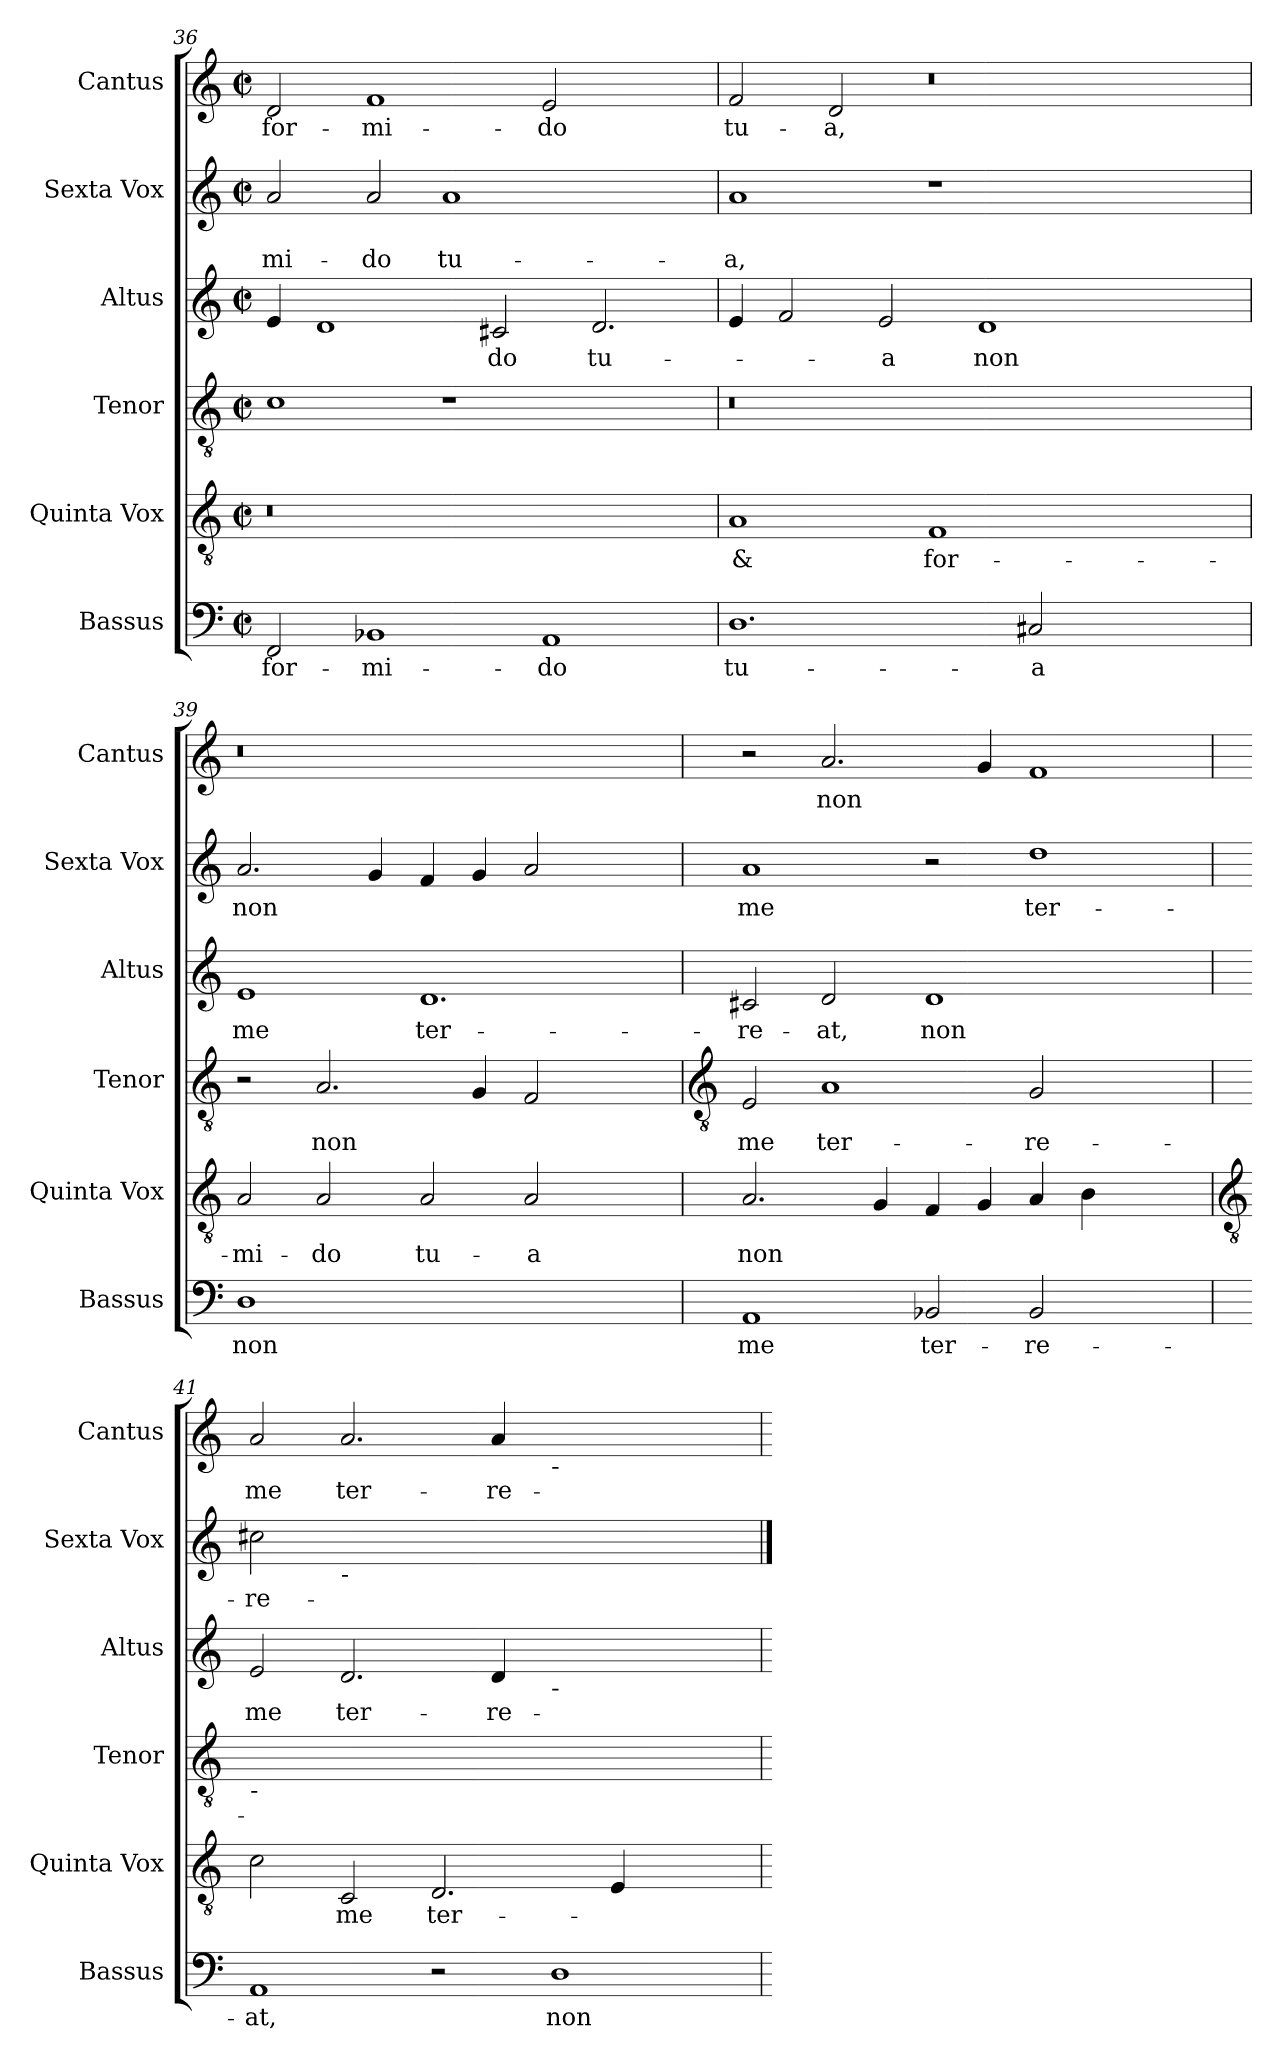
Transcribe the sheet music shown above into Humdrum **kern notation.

**kern	**text	**kern	**text	**kern	**text	**kern	**text	**kern	**text	**text	**kern	**text
*part6	*part6	*part5	*part5	*part4	*part4	*part3	*part3	*part2	*part2	*part2	*part1	*part1
*staff6	*staff6	*staff5	*staff5	*staff4	*staff4	*staff3	*staff3	*staff2	*staff2	*staff2	*staff1	*staff1
*I"Bassus	*	*I"Quinta Vox	*	*I"Tenor	*	*I"Altus	*	*I"Sexta Vox	*	*	*I"Cantus	*
*I'Bassus	*	*I'Quinta Vox	*	*I'Tenor	*	*I'Altus	*	*I'Sexta Vox	*	*	*I'Cantus	*
*clefF4	*	*clefGv2	*	*clefGv2	*	*clefG2	*	*clefG2	*	*	*clefG2	*
*k[]	*	*k[]	*	*k[]	*	*k[]	*	*k[]	*	*	*k[]	*
*C:	*	*C:	*	*C:	*	*C:	*	*C:	*	*	*C:	*
*M4/2	*	*M4/2	*	*M4/2	*	*M4/2	*	*M4/2	*	*	*M4/2	*
*met(c|)	*	*met(c|)	*	*met(c|)	*	*met(c|)	*	*met(c|)	*	*	*met(c|)	*
=36	=36	=36	=36	=36	=36	=36	=36	=36	=36	=36	=36	=36
!	!LO:LY:b	!	!	!	!	!	!	!	!	!LO:LY:b	!	!LO:LY:b
*	*	*	*	*	*	*	*	*	*	*	*^	*
2FF	for-	0r	.	1c	.	4e	.	2a	.	-mi-	2d	1ryy	for-
.	.	.	.	.	.	1d	.	.	.	.	.	.	.
!	!LO:LY:b	!	!	!	!	!	!	!	!	!LO:LY:b	!	!	!LO:LY:b
1BB-X	-mi-	.	.	.	.	.	.	2a	.	-do	1f	.	-mi-
!	!	!	!	!	!	!	!	!	!	!LO:LY:b	!	!	!
.	.	.	.	1r	.	.	.	1a	.	tu-	.	2ryy	.
!	!	!	!	!	!	!	!LO:LY:b	!	!	!	!	!	!
.	.	.	.	.	.	2c#X	-do	.	.	.	.	.	.
!	!LO:LY:b	!	!	!	!	!	!	!	!	!	!	!	!LO:LY:b
1AA	-do	.	.	.	.	.	.	.	.	.	2e	2ryy	-do
!	!	!	!	!	!	!	!LO:LY:b	!	!	!	!	!	!
.	.	.	.	.	.	2.d	tu-	.	.	.	.	.	.
.	.	2ryy	.	2ryy	.	.	.	2ryy	.	.	2ryy	2ryy	.
!!LO:LB:g=z	!!
=38	=38	=38	=38	=38	=38	=38	=38	=38	=38	=38	=38	=38	=38
!	!LO:LY:b	!	!LO:LY:b	!	!	!	!	!	!	!LO:LY:b	!	!	!LO:LY:b
1.D	tu-	1A	&	0r	.	4e	.	1a	.	-a,	2f	0.ryy	tu-
.	.	.	.	.	.	2f	.	.	.	.	.	.	.
!	!	!	!	!	!	!	!	!	!	!	!	!	!LO:LY:b
.	.	.	.	.	.	.	.	.	.	.	2d	.	-a,
!	!	!	!	!	!	!	!LO:LY:b	!	!	!	!	!	!
.	.	.	.	.	.	2e	-a	.	.	.	.	.	.
!	!	!	!LO:LY:b	!	!	!	!	!	!	!	!	!	!
.	.	1F	for-	.	.	.	.	1r	.	.	0r	.	.
!	!	!	!	!	!	!	!LO:LY:b	!	!	!	!	!	!
.	.	.	.	.	.	1d	non	.	.	.	.	.	.
!	!LO:LY:b	!	!	!	!	!	!	!	!	!	!	!	!
2C#X	-a	.	.	.	.	.	.	.	.	.	.	.	.
1ryy	.	1ryy	.	1ryy	.	.	.	1ryy	.	.	.	.	.
.	.	.	.	.	.	2.ryy	.	.	.	.	.	.	.
*	*	*	*	*	*	*	*	*	*	*	*v	*v	*
!!LO:LB:g=z
=39	=39	=39	=39	=39	=39	=39	=39	=39	=39	=39	=39	=39
!	!LO:LY:b	!	!LO:LY:b	!	!	!	!LO:LY:b	!	!LO:LY:b	!	!	!
1D	non	2A	-mi-	2r	.	1e	me	2.a	non	.	0r	.
!	!	!	!LO:LY:b	!	!LO:LY:b	!	!	!	!	!	!	!
.	.	2A	-do	2.A	non	.	.	.	.	.	.	.
.	.	.	.	.	.	.	.	4g	.	.	.	.
!	!	!	!LO:LY:b	!	!	!	!LO:LY:b	!	!	!	!	!
1.ryy	.	2A	tu-	.	.	1.d	ter-	4f	.	.	.	.
.	.	.	.	4G	.	.	.	4g	.	.	.	.
!	!	!	!LO:LY:b	!	!	!	!	!	!	!	!	!
.	.	2A	-a	2F	.	.	.	2a	.	.	.	.
.	.	2ryy	.	2ryy	.	.	.	2ryy	.	.	2ryy	.
!!LO:LB:g=z
=40	=40	=40	=40	=40	=40	=40	=40	=40	=40	=40	=40	=40
*	*	*	*	*clefGv2	*	*	*	*	*	*	*	*
!	!LO:LY:b	!	!LO:LY:b	!	!LO:LY:b	!	!LO:LY:b	!	!LO:LY:b	!	!	!
1AA	me	2.A	non	2E	me	2c#X	-re-	1a	me	.	2r	.
!	!	!	!	!	!LO:LY:b	!	!LO:LY:b	!	!	!	!	!LO:LY:b
.	.	.	.	1A	ter-	2d	-at,	.	.	.	2.a	non
.	.	4G	.	.	.	.	.	.	.	.	.	.
!	!LO:LY:b	!	!	!	!	!	!LO:LY:b	!	!	!	!	!
2BB-X	ter-	4F	.	.	.	1d	non	2r	.	.	.	.
.	.	4G	.	.	.	.	.	.	.	.	4g	.
!	!LO:LY:b	!	!	!	!LO:LY:b	!	!	!	!LO:LY:b	!	!	!
2BB-	-re-	4A	.	2G	-re-	.	.	1dd	ter-	.	1f	.
.	.	4B	.	.	.	.	.	.	.	.	.	.
2ryy	.	2ryy	.	2ryy	.	2ryy	.	.	.	.	.	.
!!LO:LB:g=z
=41	=41	=41	=41	=41	=41	=41	=41	=41	=41	=41	=41	=41
*	*	*clefGv2	*	*	*	*	*	*	*	*	*	*
!	!	!	!	!LO:TX:b:t=-	!	!	!	!	!	!	!	!
!	!LO:LY:b	!	!	!	!LO:LY:b	!	!LO:LY:b	!	!LO:LY:b	!	!	!LO:LY:b
1AA	-at,	2c	.	[0Ayy	-at.	2e	me	2cc#X	-re-	.	2a	me
!	!	!	!	!	!	!	!	!LO:TX:b:t=-	!	!	!	!
!	!	!	!LO:LY:b	!	!	!	!LO:LY:b	!	!LO:LY:b	!	!	!LO:LY:b
.	.	2C	me	.	.	2.d	ter-	1cc#Xyy	-at.	.	2.a	ter-
!	!	!	!LO:LY:b	!	!	!	!	!	!	!	!	!
2r	.	2.D	ter-	.	.	.	.	.	.	.	.	.
!	!	!	!	!	!	!	!LO:LY:b	!	!	!	!	!LO:LY:b
.	.	.	.	.	.	4d	-re-	.	.	.	4a	-re-
!	!	!	!	!	!	!	!	!	!	!	!LO:TX:b:t=-	!
!	!	!	!	!	!	!LO:TX:b:t=-	!	!	!	!	!	!
!	!LO:LY:b	!	!	!	!	!	!LO:LY:b	!	!	!	!	!LO:LY:b
1D	non	.	.	.	.	[1eyy	-at.	1ryy	.	.	[1ayy	-at.
.	.	4E	.	.	.	.	.	.	.	.	.	.
.	.	2ryy	.	2ryy	.	.	.	.	.	.	.	.
=	=	=	=	=	=	=	=	==	=	=	=	=
*-	*-	*-	*-	*-	*-	*-	*-	*-	*-	*-	*-	*-
